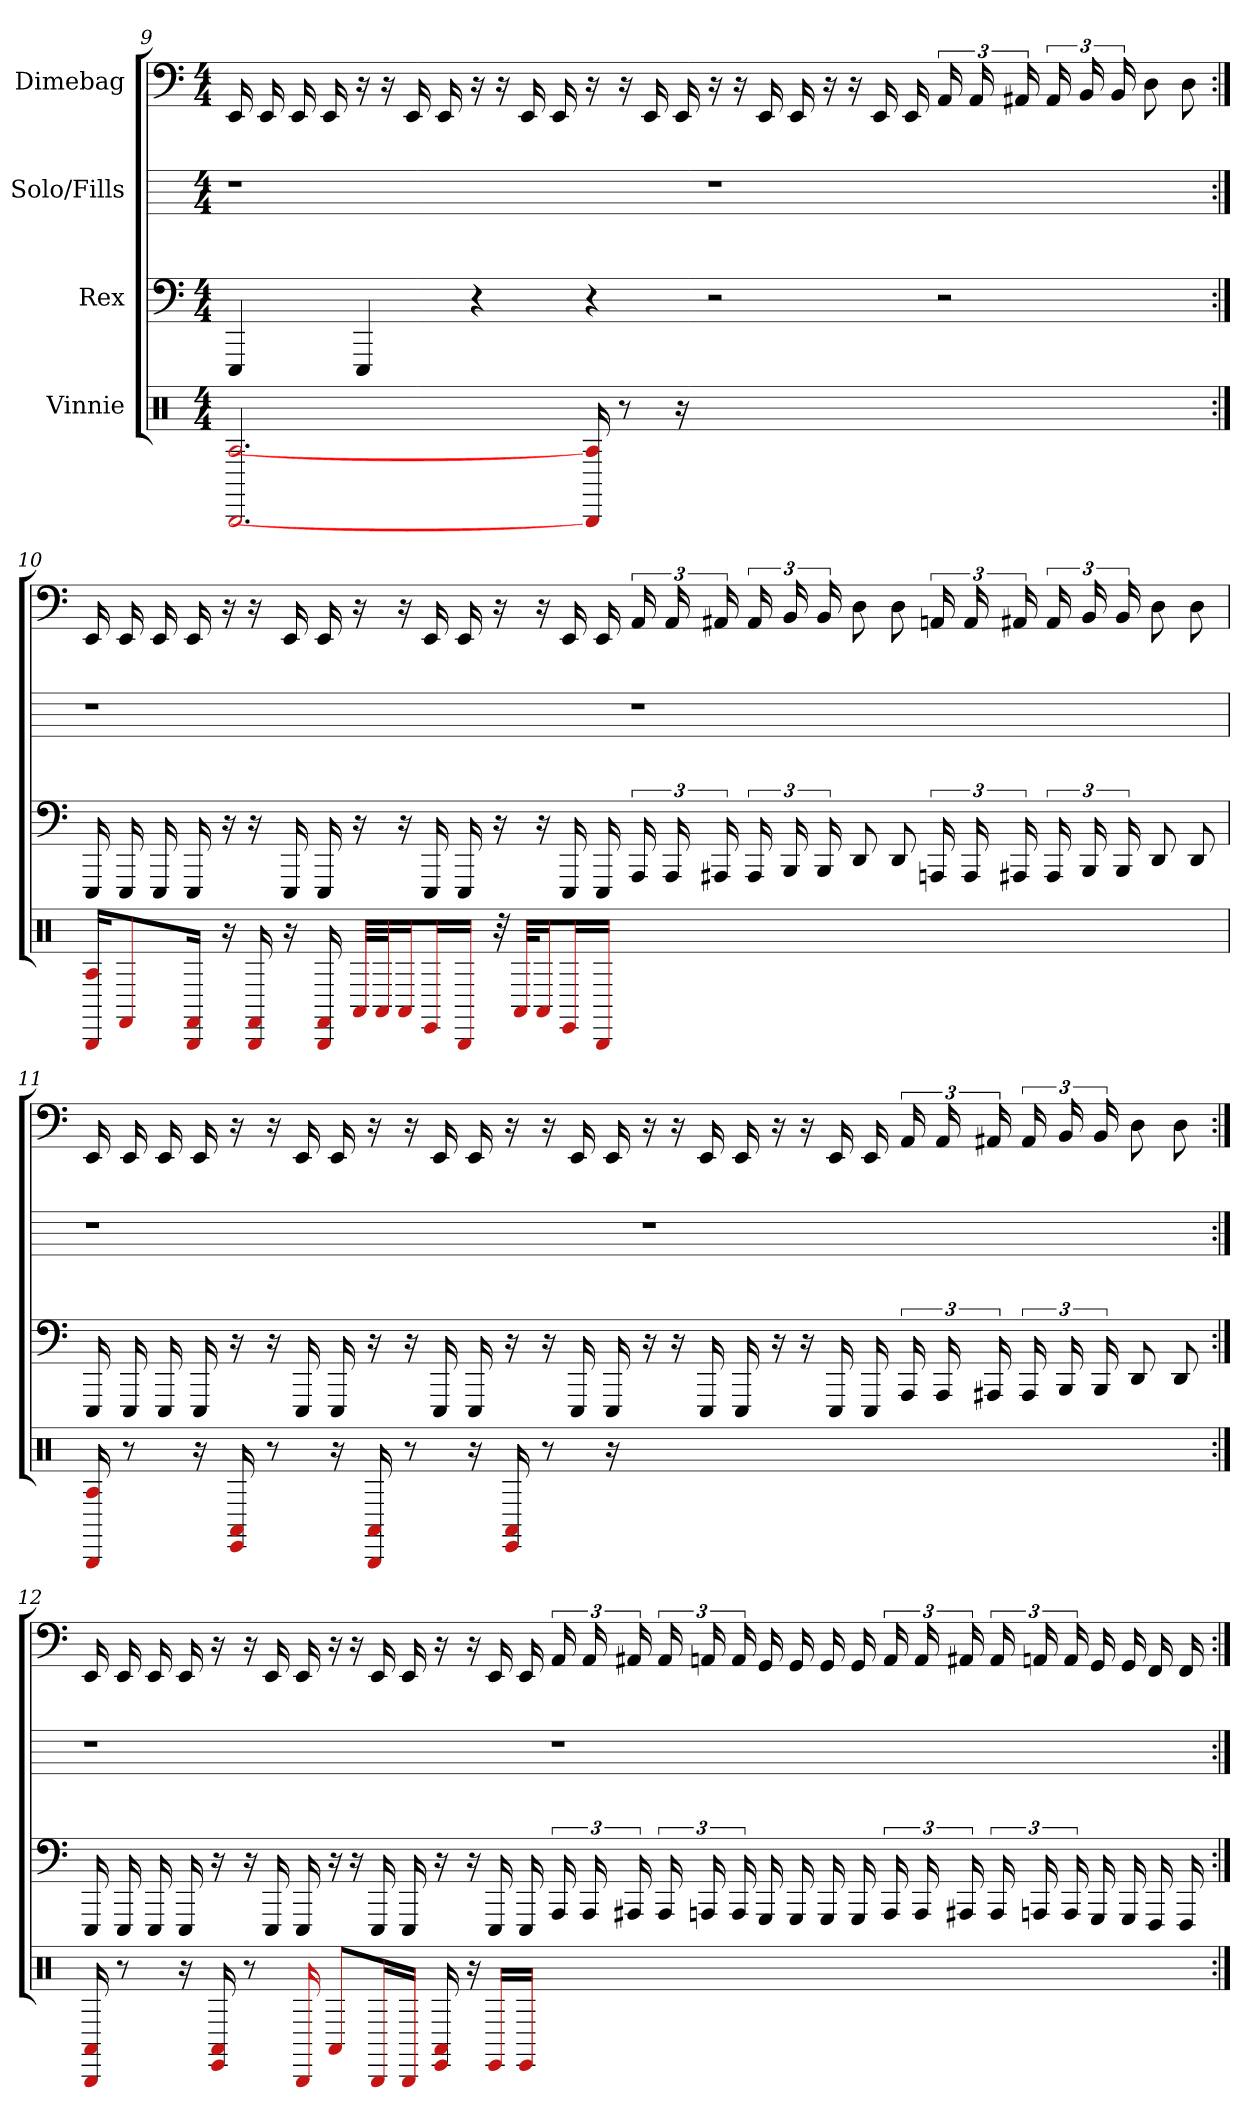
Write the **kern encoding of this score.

**kern	**kern	**kern	**kern
*part4	*part3	*part2	*part1
*staff4	*staff3	*staff2	*staff1
*I"Vinnie	*I"Rex	*I"Solo/Fills	*I"Dimebag
*clefX	*	*	*
*k[]	*k[]	*k[]	*k[]
*M4/4	*M4/4	*M4/4	*M4/4
=9	=9	=9	=9
2.BBB 2.A	4EEE	1r	16EE
.	.	.	16EE
.	.	.	16EE
.	.	.	16EE
.	4EEE	.	16r
.	.	.	16r
.	.	.	16EE
.	.	.	16EE
.	4r	.	16r
.	.	.	16r
.	.	.	16EE
.	.	.	16EE
16BBB] 16A]	4r	.	16r
8r	.	.	16r
.	.	.	16EE
16r	.	.	16EE
1ryy	2r	1r	16r
.	.	.	16r
.	.	.	16EE
.	.	.	16EE
.	.	.	16r
.	.	.	16r
.	.	.	16EE
.	.	.	16EE
.	2r	.	24AA
.	.	.	24AA
.	.	.	24AA#
.	.	.	24AA#
.	.	.	24BB
.	.	.	24BB
.	.	.	8D
.	.	.	8D
=10:|!	=10:|!	=10:|!	=10:|!
16BBB/ 16A/KL	16EEE	1r	16EE
8FF#/	16EEE	.	16EE
.	16EEE	.	16EE
16BBB/ 16FF#/Jk	16EEE	.	16EE
16r	16r	.	16r
16BBB 16FF#	16r	.	16r
16r	16EEE	.	16EE
16BBB 16FF#	16EEE	.	16EE
32AA/LLL	16r	.	16r
32AA/J	.	.	.
16AA/J	16r	.	16r
16EE/L	16EEE	.	16EE
16BBB/JJ	16EEE	.	16EE
32r	16r	.	16r
32AA/KLL	.	.	.
16AA/J	16r	.	16r
16EE/L	16EEE	.	16EE
16BBB/JJ	16EEE	.	16EE
1ryy	24AAA	1r	24AA
.	24AAA	.	24AA
.	24AAA#	.	24AA#
.	24AAA#	.	24AA#
.	24BBB	.	24BB
.	24BBB	.	24BB
.	8DD	.	8D
.	8DD	.	8D
.	24AAA	.	24AA
.	24AAA	.	24AA
.	24AAA#	.	24AA#
.	24AAA#	.	24AA#
.	24BBB	.	24BB
.	24BBB	.	24BB
.	8DD	.	8D
.	8DD	.	8D
=11	=11	=11	=11
16BBB 16A	16EEE	1r	16EE
8r	16EEE	.	16EE
.	16EEE	.	16EE
16r	16EEE	.	16EE
16AA# 16EE	16r	.	16r
8r	16r	.	16r
.	16EEE	.	16EE
16r	16EEE	.	16EE
16AA# 16BBB	16r	.	16r
8r	16r	.	16r
.	16EEE	.	16EE
16r	16EEE	.	16EE
16AA# 16EE	16r	.	16r
8r	16r	.	16r
.	16EEE	.	16EE
16r	16EEE	.	16EE
1ryy	16r	1r	16r
.	16r	.	16r
.	16EEE	.	16EE
.	16EEE	.	16EE
.	16r	.	16r
.	16r	.	16r
.	16EEE	.	16EE
.	16EEE	.	16EE
.	24AAA	.	24AA
.	24AAA	.	24AA
.	24AAA#	.	24AA#
.	24AAA#	.	24AA#
.	24BBB	.	24BB
.	24BBB	.	24BB
.	8DD	.	8D
.	8DD	.	8D
=12:|!	=12:|!	=12:|!	=12:|!
16AA# 16BBB	16EEE	1r	16EE
8r	16EEE	.	16EE
.	16EEE	.	16EE
16r	16EEE	.	16EE
16AA# 16EE	16r	.	16r
8r	16r	.	16r
.	16EEE	.	16EE
16BBB	16EEE	.	16EE
8AA#/L	16r	.	16r
.	16r	.	16r
16BBB/L	16EEE	.	16EE
16BBB/JJ	16EEE	.	16EE
16AA# 16EE	16r	.	16r
16r	16r	.	16r
16EE/LL	16EEE	.	16EE
16EE/JJ	16EEE	.	16EE
1ryy	24AAA	1r	24AA
.	24AAA	.	24AA
.	24AAA#	.	24AA#
.	24AAA#	.	24AA#
.	24AAA	.	24AA
.	24AAA	.	24AA
.	16GGG	.	16GG
.	16GGG	.	16GG
.	16GGG	.	16GG
.	16GGG	.	16GG
.	24AAA	.	24AA
.	24AAA	.	24AA
.	24AAA#	.	24AA#
.	24AAA#	.	24AA#
.	24AAA	.	24AA
.	24AAA	.	24AA
.	16GGG	.	16GG
.	16GGG	.	16GG
.	16FFF	.	16FF
.	16FFF	.	16FF
=:|!	=:|!	=:|!	=:|!
*-	*-	*-	*-
